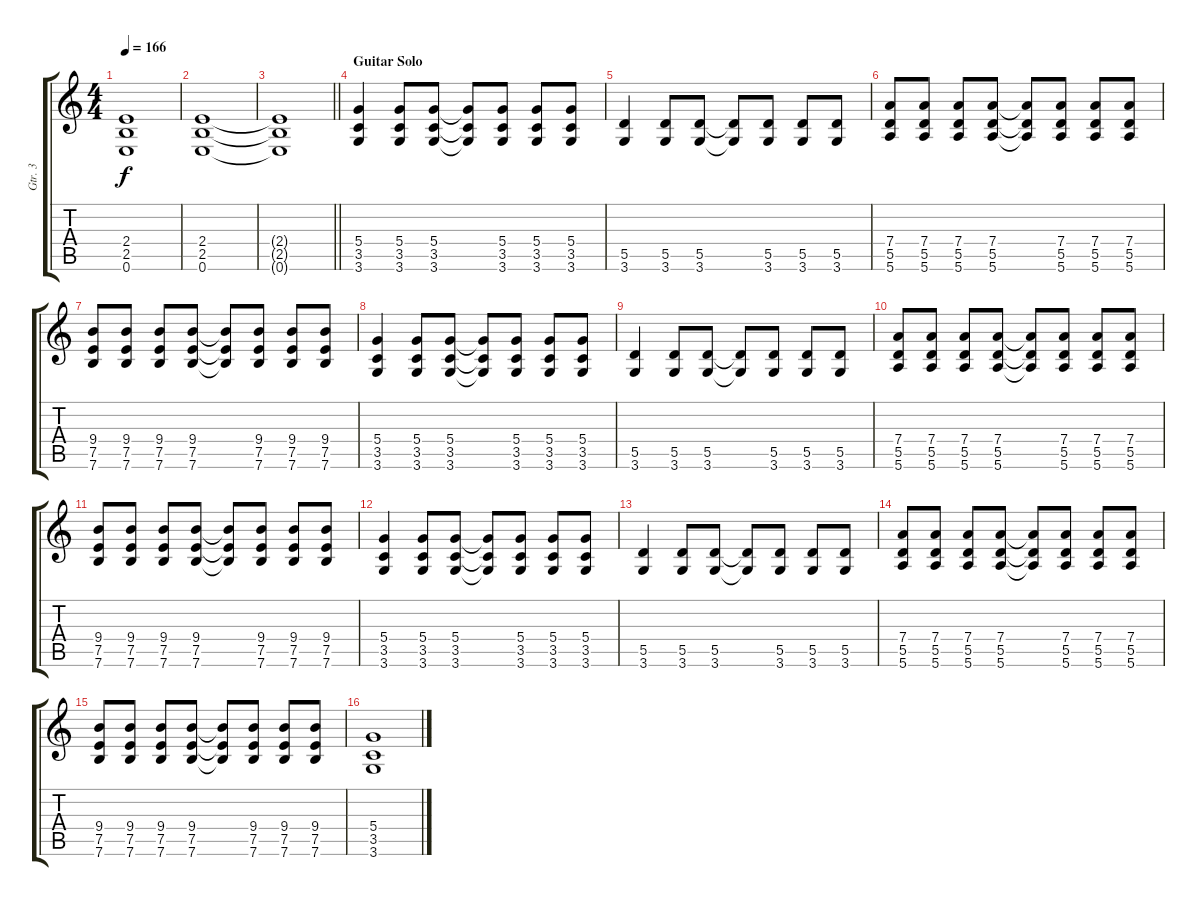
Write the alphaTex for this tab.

\track ("Gtr. 3" "Gtr. 3") {instrument distortionguitar}
\staff {score tabs}
\tuning (E4 B3 G3 D3 A2 E2) {hide}
\ts (4 4)
\tempo 166
\clef g2
\ks c
(2.4{t} 2.5{t} 0.6{t}).1{dy f} |
(2.4 2.5 0.6).1 |
\barLineRight lightlight
(2.4{t} 2.5{t} 0.6{t}).1 |
\section ("" "Guitar Solo")
(5.4 3.5 3.6).4 (5.4 3.5 3.6).8 (5.4 3.5 3.6).8 (5.4{t} 3.5{t} 3.6{t}).8 (5.4 3.5 3.6).8 (5.4 3.5 3.6).8 (5.4 3.5 3.6).8 |
(5.5 3.6).4 (5.5 3.6).8 (5.5 3.6).8 (5.5{t} 3.6{t}).8 (5.5 3.6).8 (5.5 3.6).8 (5.5 3.6).8 |
(7.4 5.5 5.6).8 (7.4 5.5 5.6).8 (7.4 5.5 5.6).8 (7.4 5.5 5.6).8 (7.4{t} 5.5{t} 5.6{t}).8 (7.4 5.5 5.6).8 (7.4 5.5 5.6).8 (7.4 5.5 5.6).8 |
(9.4 7.5 7.6).8 (9.4 7.5 7.6).8 (9.4 7.5 7.6).8 (9.4 7.5 7.6).8 (9.4{t} 7.5{t} 7.6{t}).8 (9.4 7.5 7.6).8 (9.4 7.5 7.6).8 (9.4 7.5 7.6).8 |
(5.4 3.5 3.6).4 (5.4 3.5 3.6).8 (5.4 3.5 3.6).8 (5.4{t} 3.5{t} 3.6{t}).8 (5.4 3.5 3.6).8 (5.4 3.5 3.6).8 (5.4 3.5 3.6).8 |
(5.5 3.6).4 (5.5 3.6).8 (5.5 3.6).8 (5.5{t} 3.6{t}).8 (5.5 3.6).8 (5.5 3.6).8 (5.5 3.6).8 |
(7.4 5.5 5.6).8 (7.4 5.5 5.6).8 (7.4 5.5 5.6).8 (7.4 5.5 5.6).8 (7.4{t} 5.5{t} 5.6{t}).8 (7.4 5.5 5.6).8 (7.4 5.5 5.6).8 (7.4 5.5 5.6).8 |
(9.4 7.5 7.6).8 (9.4 7.5 7.6).8 (9.4 7.5 7.6).8 (9.4 7.5 7.6).8 (9.4{t} 7.5{t} 7.6{t}).8 (9.4 7.5 7.6).8 (9.4 7.5 7.6).8 (9.4 7.5 7.6).8 |
(5.4 3.5 3.6).4 (5.4 3.5 3.6).8 (5.4 3.5 3.6).8 (5.4{t} 3.5{t} 3.6{t}).8 (5.4 3.5 3.6).8 (5.4 3.5 3.6).8 (5.4 3.5 3.6).8 |
(5.5 3.6).4 (5.5 3.6).8 (5.5 3.6).8 (5.5{t} 3.6{t}).8 (5.5 3.6).8 (5.5 3.6).8 (5.5 3.6).8 |
(7.4 5.5 5.6).8 (7.4 5.5 5.6).8 (7.4 5.5 5.6).8 (7.4 5.5 5.6).8 (7.4{t} 5.5{t} 5.6{t}).8 (7.4 5.5 5.6).8 (7.4 5.5 5.6).8 (7.4 5.5 5.6).8 |
(9.4 7.5 7.6).8 (9.4 7.5 7.6).8 (9.4 7.5 7.6).8 (9.4 7.5 7.6).8 (9.4{t} 7.5{t} 7.6{t}).8 (9.4 7.5 7.6).8 (9.4 7.5 7.6).8 (9.4 7.5 7.6).8 |
(5.4 3.5 3.6).1
